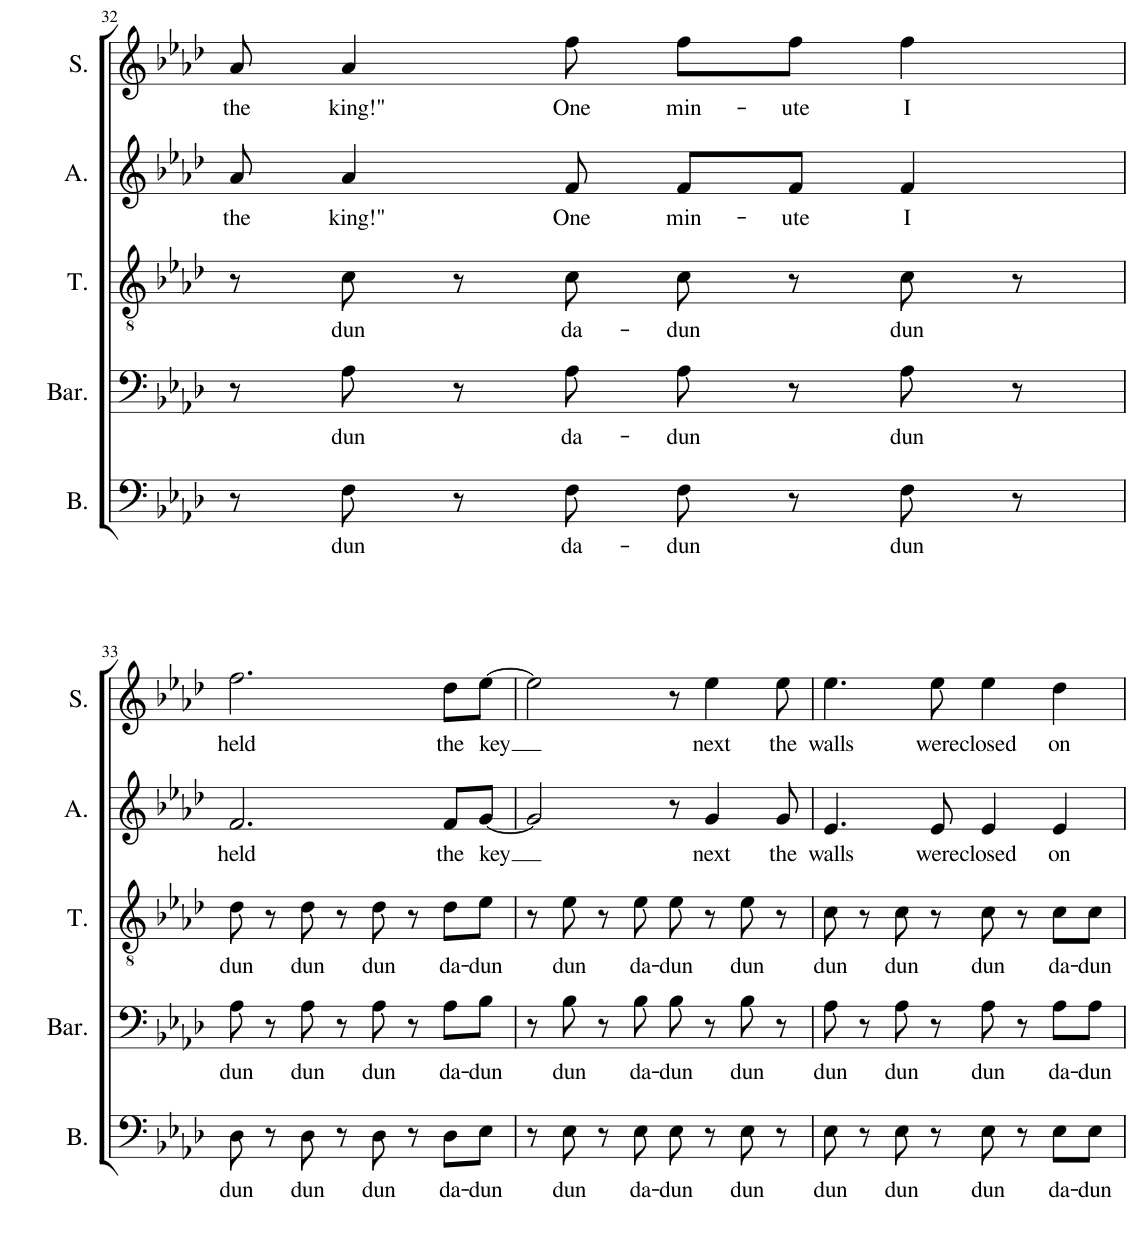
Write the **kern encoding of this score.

**kern	**text	**kern	**text	**kern	**text	**kern	**text	**kern	**text
*part5	*part5	*part4	*part4	*part3	*part3	*part2	*part2	*part1	*part1
*staff5	*staff5	*staff4	*staff4	*staff3	*staff3	*staff2	*staff2	*staff1	*staff1
*I"Bass	*	*I"Baritone	*	*I"Tenor	*	*I"Alto	*	*I"Soprano	*
*I'B.	*	*I'Bar.	*	*I'T.	*	*I'A.	*	*I'S.	*
!!LO:PB:g=z
*clefF4	*	*clefF4	*	*clefGv2	*	*clefG2	*	*clefG2	*
*k[b-e-a-d-]	*	*k[b-e-a-d-]	*	*k[b-e-a-d-]	*	*k[b-e-a-d-]	*	*k[b-e-a-d-]	*
*M4/4	*	*M4/4	*	*M4/4	*	*M4/4	*	*M4/4	*
=32	=32	=32	=32	=32	=32	=32	=32	=32	=32
!	!	!	!	!	!	!	!LO:LY:b	!	!LO:LY:b
8r	.	8r	.	8r	.	8a-/	the	8a-/	the
!	!LO:LY:b	!	!LO:LY:b	!	!LO:LY:b	!	!LO:LY:b	!	!LO:LY:b
8F\	dun	8A-\	dun	8c\	dun	4a-/	king!"	4a-/	king!"
8r	.	8r	.	8r	.	.	.	.	.
!	!LO:LY:b	!	!LO:LY:b	!	!LO:LY:b	!	!LO:LY:b	!	!LO:LY:b
8F\	da-	8A-\	da-	8c\	da-	8f/	One	8ff\	One
!	!LO:LY:b	!	!LO:LY:b	!	!LO:LY:b	!	!LO:LY:b	!	!LO:LY:b
8F\	-dun	8A-\	-dun	8c\	-dun	8f/L	min-	8ff\L	min-
!	!	!	!	!	!	!	!LO:LY:b	!	!LO:LY:b
8r	.	8r	.	8r	.	8f/J	-ute	8ff\J	-ute
!	!LO:LY:b	!	!LO:LY:b	!	!LO:LY:b	!	!LO:LY:b	!	!LO:LY:b
8F\	dun	8A-\	dun	8c\	dun	4f/	I	4ff\	I
8r	.	8r	.	8r	.	.	.	.	.
!!LO:LB:g=z
=33	=33	=33	=33	=33	=33	=33	=33	=33	=33
!	!LO:LY:b	!	!LO:LY:b	!	!LO:LY:b	!	!LO:LY:b	!	!LO:LY:b
8D-\	dun	8A-\	dun	8d-\	dun	2.f/	held	2.ff\	held
8r	.	8r	.	8r	.	.	.	.	.
!	!LO:LY:b	!	!LO:LY:b	!	!LO:LY:b	!	!	!	!
8D-\	dun	8A-\	dun	8d-\	dun	.	.	.	.
8r	.	8r	.	8r	.	.	.	.	.
!	!LO:LY:b	!	!LO:LY:b	!	!LO:LY:b	!	!	!	!
8D-\	dun	8A-\	dun	8d-\	dun	.	.	.	.
8r	.	8r	.	8r	.	.	.	.	.
!	!LO:LY:b	!	!LO:LY:b	!	!LO:LY:b	!	!LO:LY:b	!	!LO:LY:b
8D-\L	da-	8A-\L	da-	8d-\L	da-	8f/L	the	8dd-\L	the
!	!LO:LY:b	!	!LO:LY:b	!	!LO:LY:b	!	!LO:LY:b	!	!LO:LY:b
8E-\J	-dun	8B-\J	-dun	8e-\J	-dun	[8g/J	key	[8ee-\J	key
=34	=34	=34	=34	=34	=34	=34	=34	=34	=34
8r	.	8r	.	8r	.	2g/]	.	2ee-\]	.
!	!LO:LY:b	!	!LO:LY:b	!	!LO:LY:b	!	!	!	!
8E-\	dun	8B-\	dun	8e-\	dun	.	.	.	.
8r	.	8r	.	8r	.	.	.	.	.
!	!LO:LY:b	!	!LO:LY:b	!	!LO:LY:b	!	!	!	!
8E-\	da-	8B-\	da-	8e-\	da-	.	.	.	.
!	!LO:LY:b	!	!LO:LY:b	!	!LO:LY:b	!	!	!	!
8E-\	-dun	8B-\	-dun	8e-\	-dun	8r	.	8r	.
!	!	!	!	!	!	!	!LO:LY:b	!	!LO:LY:b
8r	.	8r	.	8r	.	4g/	next	4ee-\	next
!	!LO:LY:b	!	!LO:LY:b	!	!LO:LY:b	!	!	!	!
8E-\	dun	8B-\	dun	8e-\	dun	.	.	.	.
!	!	!	!	!	!	!	!LO:LY:b	!	!LO:LY:b
8r	.	8r	.	8r	.	8g/	the	8ee-\	the
=35	=35	=35	=35	=35	=35	=35	=35	=35	=35
!	!LO:LY:b	!	!LO:LY:b	!	!LO:LY:b	!	!LO:LY:b	!	!LO:LY:b
8E-\	dun	8A-\	dun	8c\	dun	4.e-/	walls	4.ee-\	walls
8r	.	8r	.	8r	.	.	.	.	.
!	!LO:LY:b	!	!LO:LY:b	!	!LO:LY:b	!	!	!	!
8E-\	dun	8A-\	dun	8c\	dun	.	.	.	.
!	!	!	!	!	!	!	!LO:LY:b	!	!LO:LY:b
8r	.	8r	.	8r	.	8e-/	were	8ee-\	were
!	!LO:LY:b	!	!LO:LY:b	!	!LO:LY:b	!	!LO:LY:b	!	!LO:LY:b
8E-\	dun	8A-\	dun	8c\	dun	4e-/	closed	4ee-\	closed
8r	.	8r	.	8r	.	.	.	.	.
!	!LO:LY:b	!	!LO:LY:b	!	!LO:LY:b	!	!LO:LY:b	!	!LO:LY:b
8E-\L	da-	8A-\L	da-	8c\L	da-	4e-/	on	4dd-\	on
!	!LO:LY:b	!	!LO:LY:b	!	!LO:LY:b	!	!	!	!
8E-\J	-dun	8A-\J	-dun	8c\J	-dun	.	.	.	.
=	=	=	=	=	=	=	=	=	=
*-	*-	*-	*-	*-	*-	*-	*-	*-	*-
